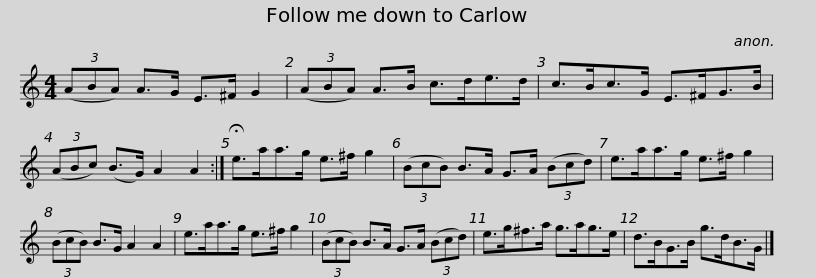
X:1
L:1/8
M:4/4
I:linebreak $
K:C
V:1 treble
V:1
 (3(ABA) A>G E>^F G2 | (3(ABA) A>B c>de>d | c>Bc>G E>^FG>B | (3(ABc) (B>G) A2 A2 :|$ !fermata!e>aa>g e>^f g2 | %5
 (3(BcB) B>A G>A (3(Bcd) | e>aa>g e>^f g2 | (3(BcB) B>G A2 A2 | e>aa>g e>^f g2 |$ (3(BcB) B>A G>A (3(Bcd) | %10
 e>g^f>a g>ag>e | d>BG>B g>dB>G |] %12
